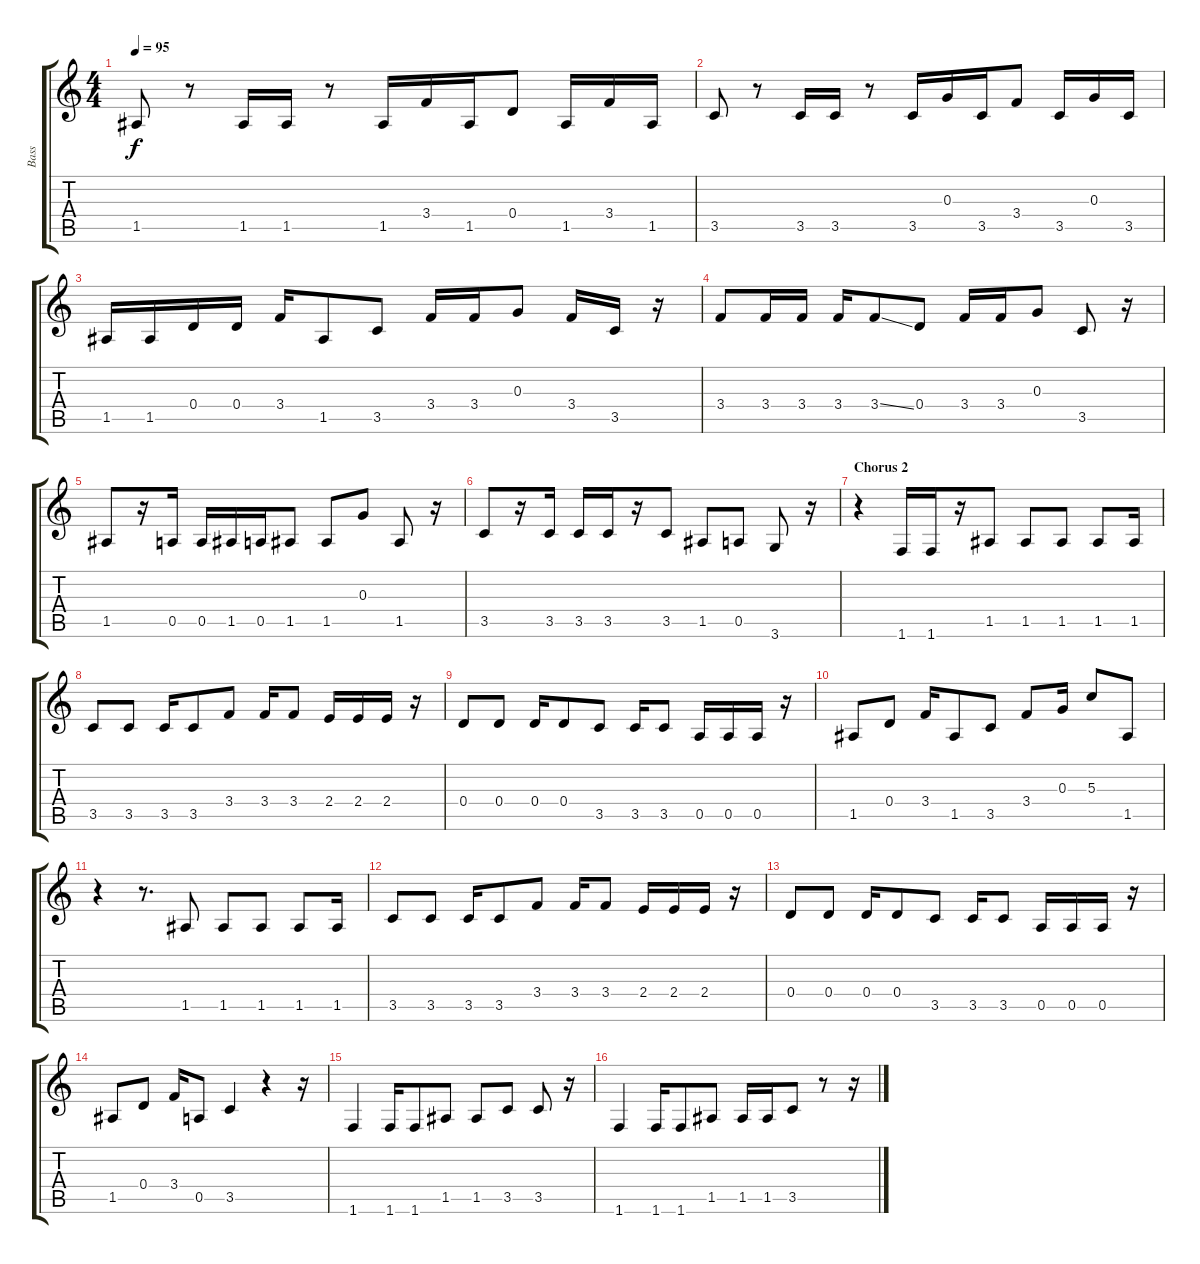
\track ("Bass" "Bass") {instrument electricbasspick}
\staff {score tabs}
\tuning (E4 B3 G3 D3 A2 E2) {hide}
\ts (4 4)
\tempo 95
\clef g2
\ks c
1.5.8{dy f} r.8 1.5.16 1.5.16 r.8 1.5.16 3.4.16 1.5.16 0.4.8 1.5.16 3.4.16 1.5.16 |
3.5.8 r.8 3.5.16 3.5.16 r.8 3.5.16 0.3.16 3.5.16 3.4.8 3.5.16 0.3.16 3.5.16 |
1.5.16 1.5.16 0.4.16 0.4.16 3.4.16 1.5.8 3.5.8 3.4.16 3.4.16 0.3.8 3.4.16 3.5.16 r.16 |
3.4.8 3.4.16 3.4.16 3.4.16 3.4{ss}.8 0.4.8 3.4.16 3.4.16 0.3.8 3.5.8 r.16 |
1.5.8 r.16 0.5.16 0.5.16 1.5.16 0.5.16 1.5.8 1.5.8 0.3.8 1.5.8 r.16 |
3.5.8 r.16 3.5.16 3.5.16 3.5.16 r.16 3.5.8 1.5.8 0.5.8 3.6.8 r.16 |
\section ("" "Chorus 2")
r.4 1.6.16 1.6.16 r.16 1.5.8 1.5.8 1.5.8 1.5.8 1.5.16 |
3.5.8 3.5.8 3.5.16 3.5.8 3.4.8 3.4.16 3.4.8 2.4.16 2.4.16 2.4.16 r.16 |
0.4.8 0.4.8 0.4.16 0.4.8 3.5.8 3.5.16 3.5.8 0.5.16 0.5.16 0.5.16 r.16 |
1.5.8 0.4.8 3.4.16 1.5.8 3.5.8 3.4.8 0.3.16 5.3.8 1.5.8 |
r.4 r.8{d} 1.5.8 1.5.8 1.5.8 1.5.8 1.5.16 |
3.5.8 3.5.8 3.5.16 3.5.8 3.4.8 3.4.16 3.4.8 2.4.16 2.4.16 2.4.16 r.16 |
0.4.8 0.4.8 0.4.16 0.4.8 3.5.8 3.5.16 3.5.8 0.5.16 0.5.16 0.5.16 r.16 |
1.5.8 0.4.8 3.4.16 0.5.8 3.5.4 r.4 r.16 |
1.6.4 1.6.16 1.6.8 1.5.8 1.5.8 3.5.8 3.5.8 r.16 |
1.6.4 1.6.16 1.6.8 1.5.8 1.5.16 1.5.16 3.5.8 r.8 r.16
